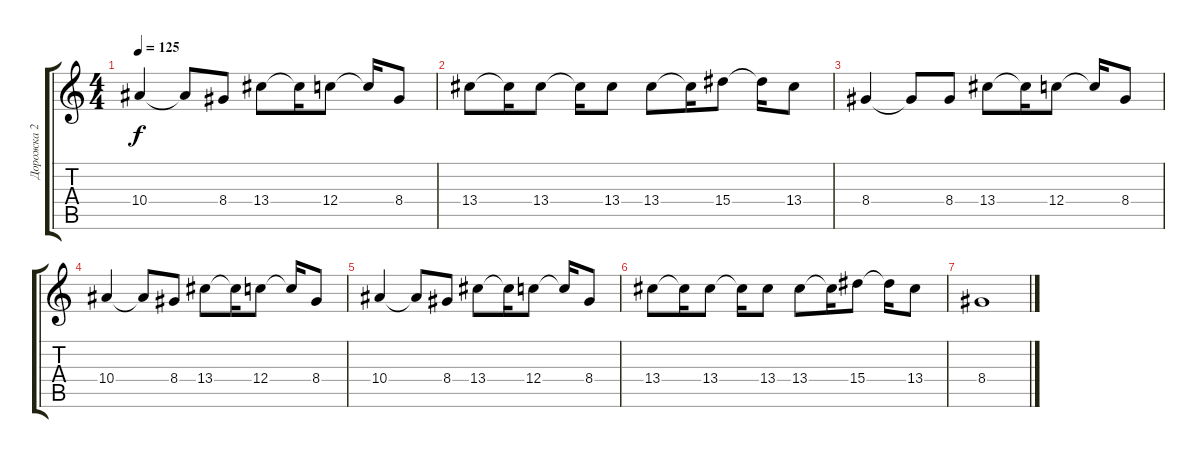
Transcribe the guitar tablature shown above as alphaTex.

\track ("Дорожка 2" "Дорожка 2") {instrument overdrivenguitar}
\staff {score tabs}
\tuning (D4 A3 F3 C3 G2 D2) {hide}
\ts (4 4)
\tempo 125
\clef g2
\ks c
10.4.4{dy f} 10.4{t}.8 8.4.8 13.4.8 13.4{t}.16 12.4.8 12.4{t}.16 8.4.8 |
13.4.8 13.4{t}.16 13.4.8 13.4{t}.16 13.4.8 13.4.8 13.4{t}.16 15.4.8 15.4{t}.16 13.4.8 |
8.4.4 8.4{t}.8 8.4.8 13.4.8 13.4{t}.16 12.4.8 12.4{t}.16 8.4.8 |
10.4.4 10.4{t}.8 8.4.8 13.4.8 13.4{t}.16 12.4.8 12.4{t}.16 8.4.8 |
10.4.4 10.4{t}.8 8.4.8 13.4.8 13.4{t}.16 12.4.8 12.4{t}.16 8.4.8 |
13.4.8 13.4{t}.16 13.4.8 13.4{t}.16 13.4.8 13.4.8 13.4{t}.16 15.4.8 15.4{t}.16 13.4.8 |
8.4.1
